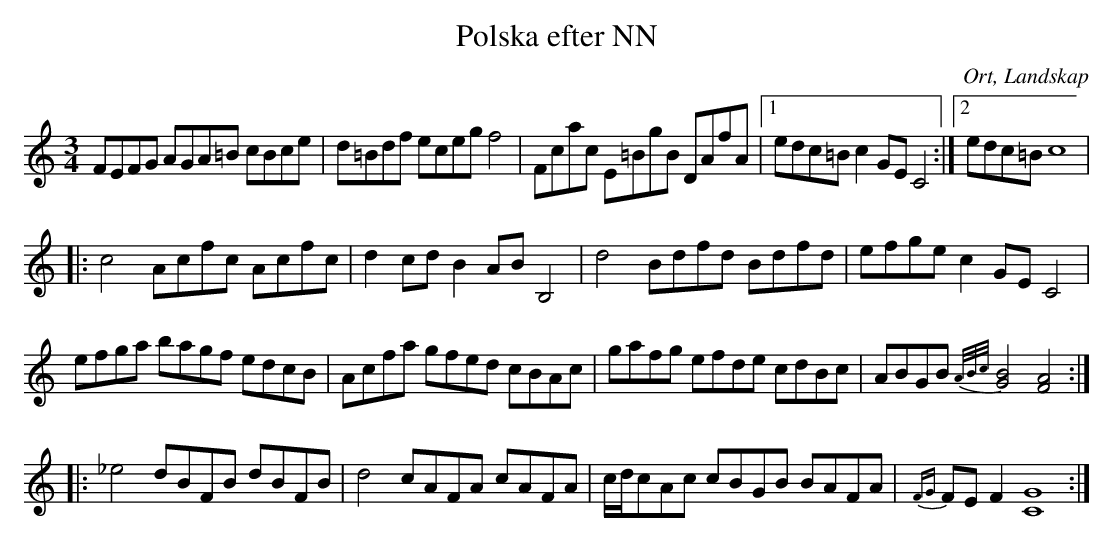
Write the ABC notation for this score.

X:1
T:Polska efter NN
O:Ort, Landskap
M:3/4
L:1/8
K:C
FEFG AGA=B cBce|d=Bdf eceg f4|Fcac E=BgB DAfA|1 edc=B c2GE C4:|2 edc=B c8 |
|:c4 Acfc Acfc|d2cd B2AB B,4|d4 Bdfd Bdfd|efge c2GE C4|
efga bagf edcB|Acfa gfed cBAc|gafg efde cdBc|ABGB {A/B/c/}[G4B4] [F4A4]:|
|:_e4 dBFB dBFB|d4 cAFA cAFA|c/d/cAc cBGB BAFA|{FG}FEF2 [C8G8]:|
